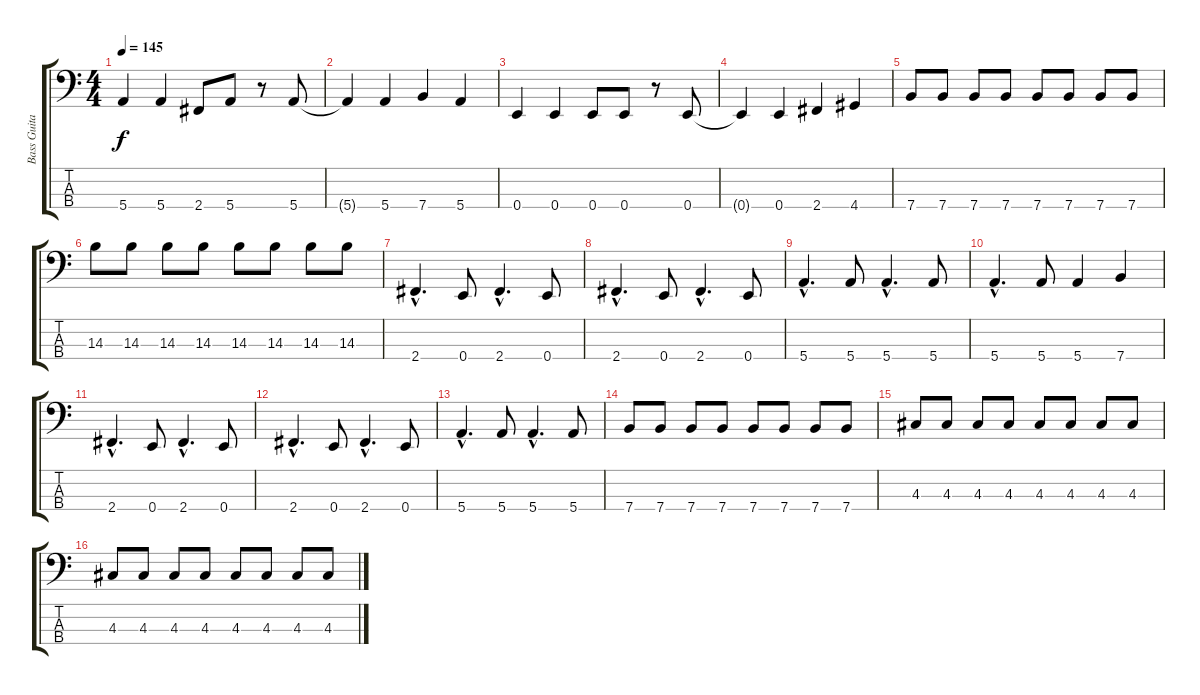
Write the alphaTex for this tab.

\track ("Bass Guitar" "Bass Guita") {instrument electricbasspick}
\staff {score tabs}
\tuning (G2 D2 A1 E1) {hide}
\ts (4 4)
\tempo 145
\clef f4
\ks c
5.4.4{dy f} 5.4.4 2.4.8 5.4.8 r.8 5.4.8 |
5.4{t}.4 5.4.4 7.4.4 5.4.4 |
0.4.4 0.4.4 0.4.8 0.4.8 r.8 0.4.8 |
0.4{t}.4 0.4.4 2.4.4 4.4.4 |
7.4.8 7.4.8 7.4.8 7.4.8 7.4.8 7.4.8 7.4.8 7.4.8 |
14.3.8 14.3.8 14.3.8 14.3.8 14.3.8 14.3.8 14.3.8 14.3.8 |
2.4{hac}.4{d} 0.4.8 2.4{hac}.4{d} 0.4.8 |
2.4{hac}.4{d} 0.4.8 2.4{hac}.4{d} 0.4.8 |
5.4{hac}.4{d} 5.4.8 5.4{hac}.4{d} 5.4.8 |
5.4{hac}.4{d} 5.4.8 5.4.4 7.4.4 |
2.4{hac}.4{d} 0.4.8 2.4{hac}.4{d} 0.4.8 |
2.4{hac}.4{d} 0.4.8 2.4{hac}.4{d} 0.4.8 |
5.4{hac}.4{d} 5.4.8 5.4{hac}.4{d} 5.4.8 |
7.4.8 7.4.8 7.4.8 7.4.8 7.4.8 7.4.8 7.4.8 7.4.8 |
4.3.8 4.3.8 4.3.8 4.3.8 4.3.8 4.3.8 4.3.8 4.3.8 |
4.3.8 4.3.8 4.3.8 4.3.8 4.3.8 4.3.8 4.3.8 4.3.8
